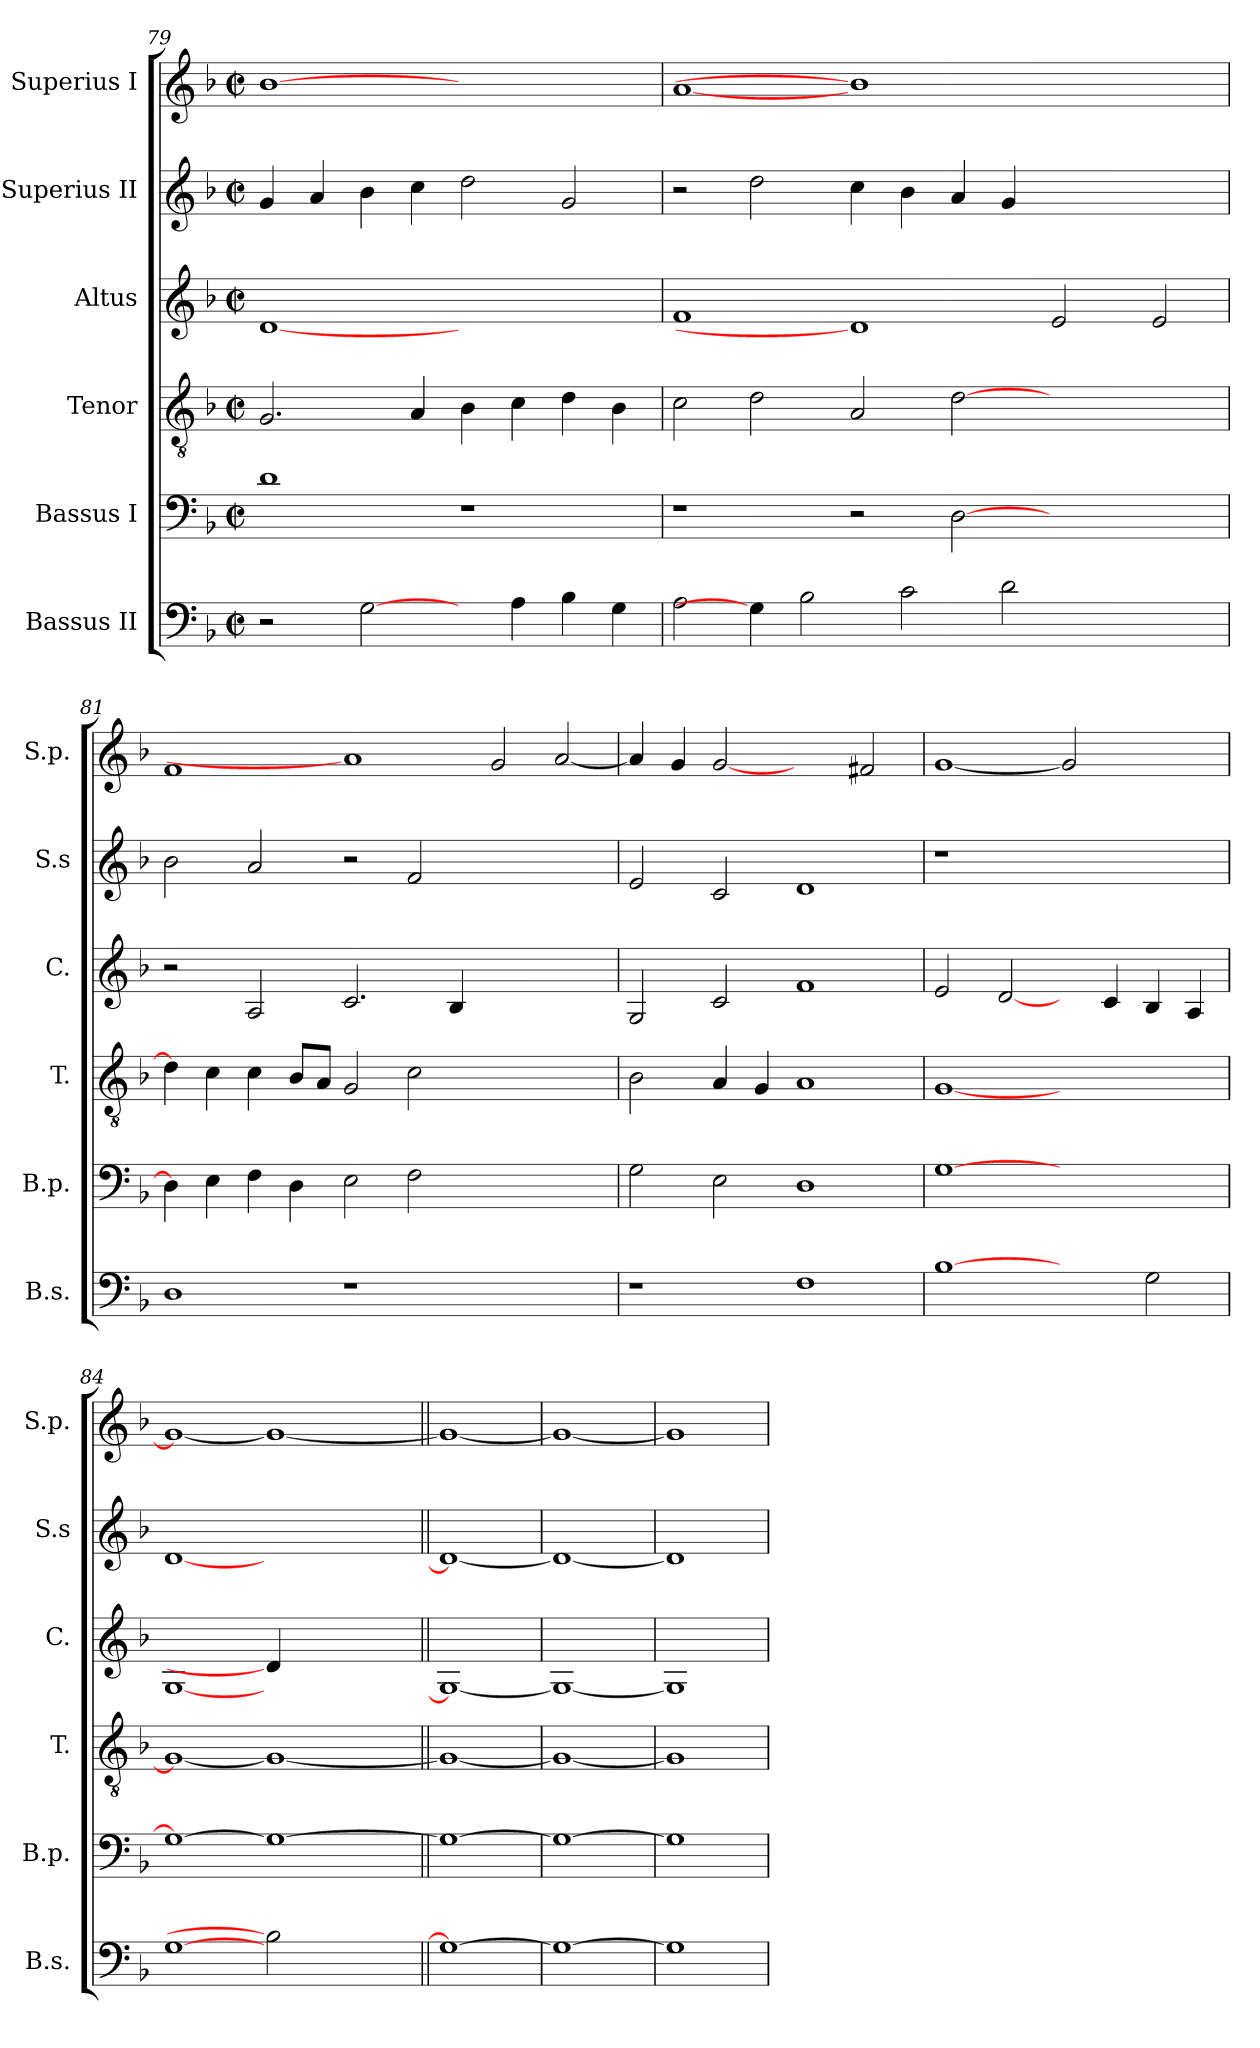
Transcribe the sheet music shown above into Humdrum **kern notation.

**kern	**kern	**kern	**kern	**kern	**kern
*part6	*part5	*part4	*part3	*part2	*part1
*staff6	*staff5	*staff4	*staff3	*staff2	*staff1
*I"Bassus II	*I"Bassus I	*I"Tenor	*I"Altus	*I"Superius II	*I"Superius I
*I'B.s.	*I'B.p.	*I'T.	*I'C.	*I'S.s	*I'S.p.
*clefF4	*clefF4	*clefGv2	*clefG2	*clefG2	*clefG2
*	*	*ITrd7c12	*	*	*
*k[b-]	*k[b-]	*k[b-]	*k[b-]	*k[b-]	*k[b-]
*F:	*F:	*F:	*F:	*F:	*F:
*M2/2	*M2/2	*M2/2	*M2/2	*M2/2	*M2/2
*met(c|)	*met(c|)	*met(c|)	*met(c|)	*met(c|)	*met(c|)
=79	=79	=79	=79	=79	=79
2r	1di	2.GGi/	[1di	4gi/	[1b-i
.	.	.	.	4ai/	.
[2Gi\	.	.	.	4b-i\	.
.	.	4AAi/	.	4cci\	.
4ryy	1r	4BB-i\	1ryy	2ddi\	1ryy
4Ai\	.	4Ci\	.	.	.
4B-i\	.	4Di\	.	2gi/	.
4Gi\	.	4BB-i\	.	.	.
!!LO:PB:g=z
=80	=80	=80	=80	=80	=80
2Ai\	1r	2Ci\	1fi	2r	[1ai
4Gi\]	.	2Di\	.	2ddi\	.
2B-i\	.	.	.	.	.
.	2r	2AAi/	1di]	4cci\	1b-i]
2ci\	.	.	.	4b-i\	.
.	[>2Di\	[>2Di\	.	4ai/	.
2di\	.	.	.	4gi/	.
.	1ryy	1ryy	2ei/	1ryy	1ryy
2.ryy	.	.	.	.	.
.	.	.	2ei/	.	.
=81	=81	=81	=81	=81	=81
1Di	4Di\]	4Di\]	2r	2b-i\	1fi
.	4Ei\	4Ci\	.	.	.
.	4Fi\	4Ci\	2Ai/	2ai/	.
.	4Di\	8BB-i/L	.	.	.
.	.	8AAi/J	.	.	.
1r	2Ei\	2GGi/	2.ci/	2r	1ai]
.	2Fi\	2Ci\	.	2fi/	.
.	.	.	4B-i/	.	.
1ryy	1ryy	1ryy	1ryy	1ryy	2gi/
.	.	.	.	.	[<2ai/
=82	=82	=82	=82	=82	=82
1r	2Gi\	2BB-i\	2Gi/	2ei/	4ai/]
.	.	.	.	.	4gi/
.	2Ei\	4AAi/	2ci/	2ci/	[2gi
.	.	4GGi/	.	.	.
1Fi	1Di	1AAi	1fi	1di	2ryy
.	.	.	.	.	2f#Xi/
=83	=83	=83	=83	=83	=83
!	!	!	!	!LO:N:vis=1	!
[1B-i	[>1Gi	[<1GGi	2ei/	1r	[<1gi
.	.	.	[2di/	.	.
2ryy	1ryy	1ryy	4ryy	1ryy	2gi]
.	.	.	4ci/	.	.
2Gi\	.	.	4B-i/	.	2ryy
.	.	.	4Ai/	.	.
=84	=84	=84	=84	=84	=84
[1Gi	1Gi_>	1GGi_<	[1Gi	[1di	1gi_<
2B-i]	1Gi_	1GGi_	4di/]	1ryy	1gi_
.	.	.	2.ryy	.	.
2ryy	.	.	.	.	.
=85||	=85||	=85||	=85||	=85||	=85||
1Gi_	1Gi_	1GGi_	1Gi_	1di_	1gi_
=86	=86	=86	=86	=86	=86
1Gi_	1Gi_	1GGi_	1Gi_	1di_	1gi_
=87	=87	=87	=87	=87	=87
1Gi]	1Gi]	1GGi]	1Gi]	1di]	1gi]
=	=	=	=	=	=
*-	*-	*-	*-	*-	*-
